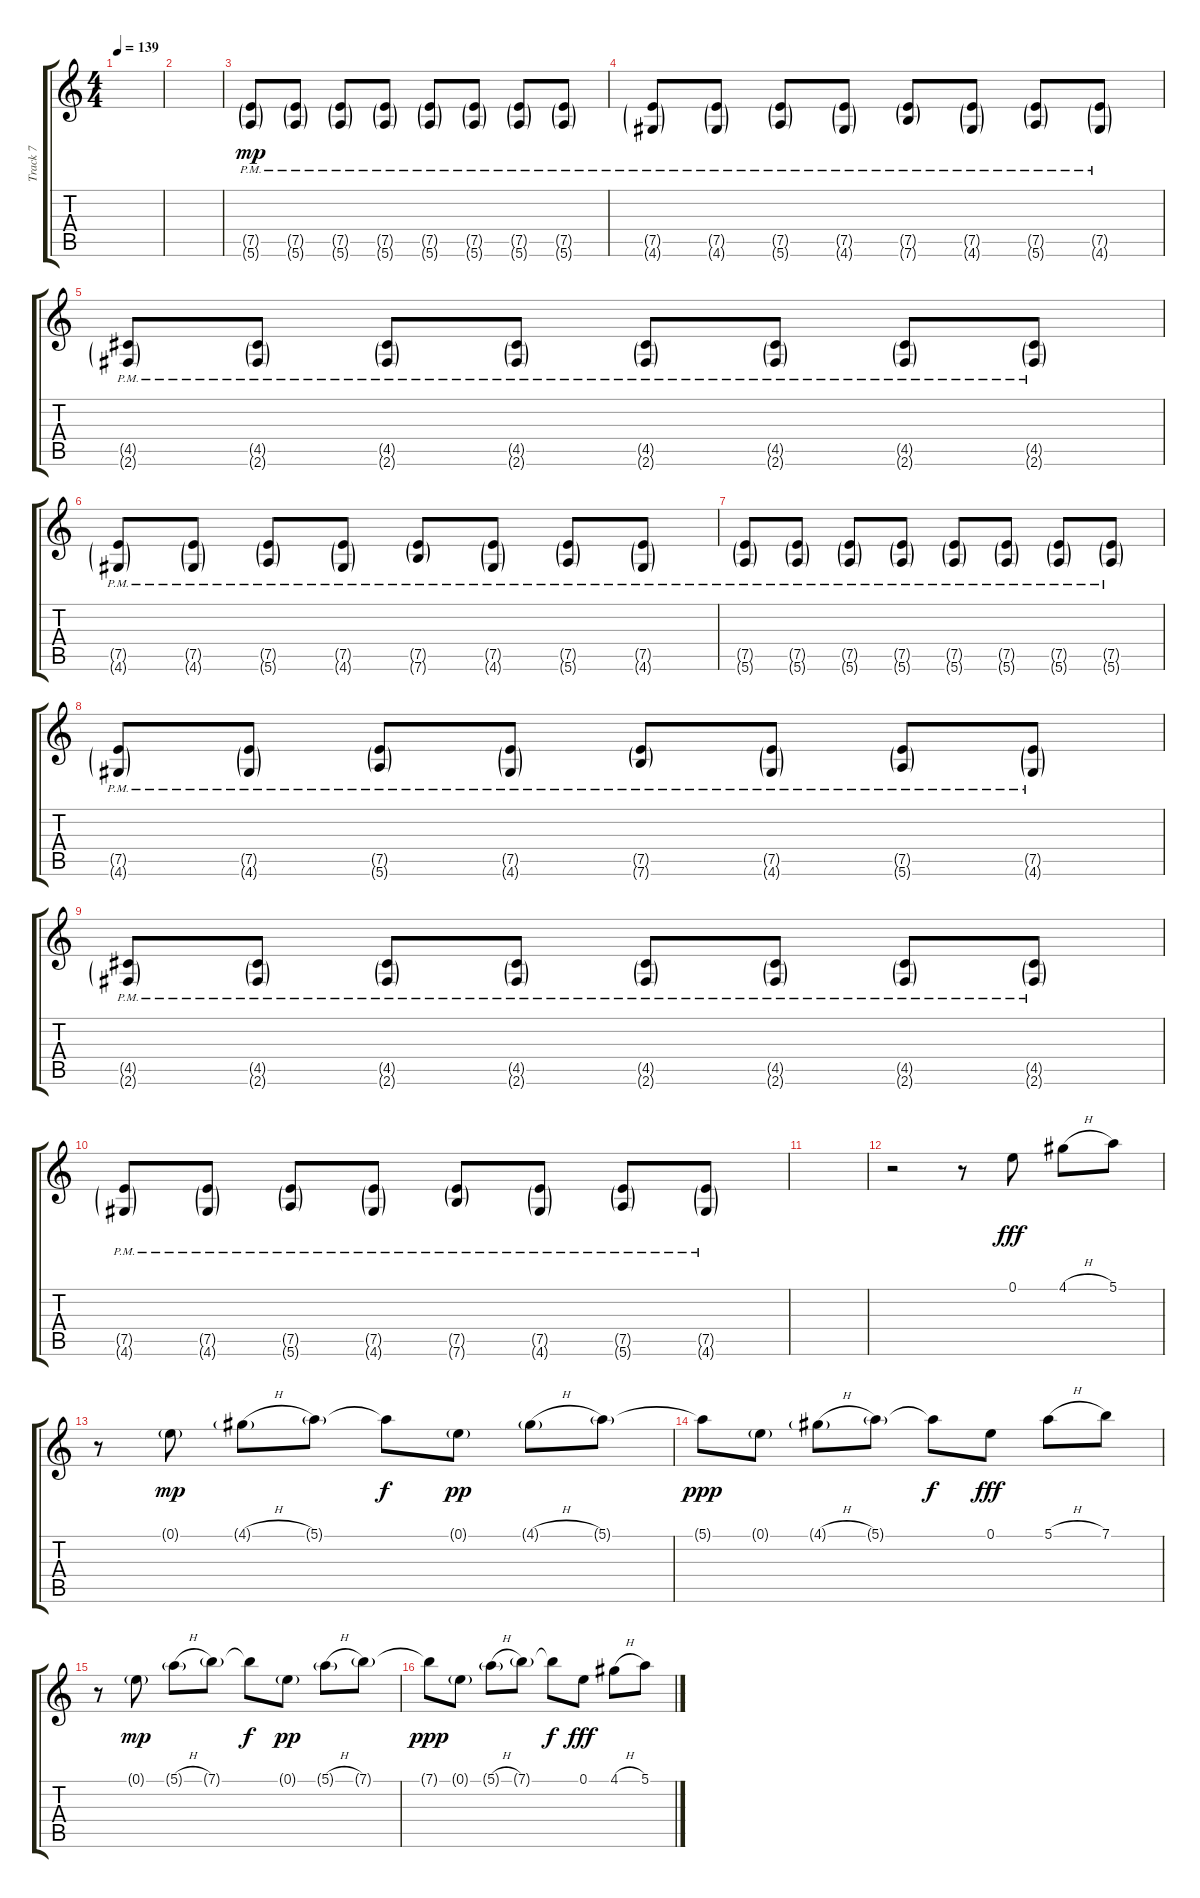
\track ("Track 7" "Track 7") {instrument overdrivenguitar}
\staff {score tabs}
\tuning (E4 B3 G3 D3 A2 E2) {hide}
\ts (4 4)
\tempo 139
\clef g2
\ks c
|
|
(7.5{g pm} 5.6{g pm}).8{dy mp volume 10 instrument overdrivenguitar} (7.5{g pm} 5.6{g pm}).8 (7.5{g pm} 5.6{g pm}).8 (7.5{g pm} 5.6{g pm}).8 (7.5{g pm} 5.6{g pm}).8 (7.5{g pm} 5.6{g pm}).8 (7.5{g pm} 5.6{g pm}).8 (7.5{g pm} 5.6{g pm}).8 |
(7.5{g pm} 4.6{g pm}).8 (7.5{g pm} 4.6{g pm}).8 (7.5{g pm} 5.6{g pm}).8 (7.5{g pm} 4.6{g pm}).8 (7.5{g pm} 7.6{g pm}).8 (7.5{g pm} 4.6{g pm}).8 (7.5{g pm} 5.6{g pm}).8 (7.5{g pm} 4.6{g pm}).8 |
(4.5{g pm} 2.6{g pm}).8 (4.5{g pm} 2.6{g pm}).8 (4.5{g pm} 2.6{g pm}).8 (4.5{g pm} 2.6{g pm}).8 (4.5{g pm} 2.6{g pm}).8 (4.5{g pm} 2.6{g pm}).8 (4.5{g pm} 2.6{g pm}).8 (4.5{g pm} 2.6{g pm}).8 |
(7.5{g pm} 4.6{g pm}).8 (7.5{g pm} 4.6{g pm}).8 (7.5{g pm} 5.6{g pm}).8 (7.5{g pm} 4.6{g pm}).8 (7.5{g pm} 7.6{g pm}).8 (7.5{g pm} 4.6{g pm}).8 (7.5{g pm} 5.6{g pm}).8 (7.5{g pm} 4.6{g pm}).8 |
(7.5{g pm} 5.6{g pm}).8{instrument overdrivenguitar} (7.5{g pm} 5.6{g pm}).8 (7.5{g pm} 5.6{g pm}).8 (7.5{g pm} 5.6{g pm}).8 (7.5{g pm} 5.6{g pm}).8 (7.5{g pm} 5.6{g pm}).8 (7.5{g pm} 5.6{g pm}).8 (7.5{g pm} 5.6{g pm}).8 |
(7.5{g pm} 4.6{g pm}).8 (7.5{g pm} 4.6{g pm}).8 (7.5{g pm} 5.6{g pm}).8 (7.5{g pm} 4.6{g pm}).8 (7.5{g pm} 7.6{g pm}).8 (7.5{g pm} 4.6{g pm}).8 (7.5{g pm} 5.6{g pm}).8 (7.5{g pm} 4.6{g pm}).8 |
(4.5{g pm} 2.6{g pm}).8 (4.5{g pm} 2.6{g pm}).8 (4.5{g pm} 2.6{g pm}).8 (4.5{g pm} 2.6{g pm}).8 (4.5{g pm} 2.6{g pm}).8 (4.5{g pm} 2.6{g pm}).8 (4.5{g pm} 2.6{g pm}).8 (4.5{g pm} 2.6{g pm}).8 |
(7.5{g pm} 4.6{g pm}).8 (7.5{g pm} 4.6{g pm}).8 (7.5{g pm} 5.6{g pm}).8 (7.5{g pm} 4.6{g pm}).8 (7.5{g pm} 7.6{g pm}).8 (7.5{g pm} 4.6{g pm}).8 (7.5{g pm} 5.6{g pm}).8 (7.5{g pm} 4.6{g pm}).8 |
|
r.2{instrument overdrivenguitar} r.8 0.1.8{dy fff} 4.1{h}.8 5.1.8 |
r.8 0.1{g}.8{dy mp} 4.1{h g}.8 5.1{g}.8 5.1{t}.8{dy f} 0.1{g}.8{dy pp} 4.1{h g}.8 5.1{g}.8 |
5.1{t}.8{dy ppp} 0.1{g}.8 4.1{h g}.8 5.1{g}.8 5.1{t}.8{dy f} 0.1.8{dy fff} 5.1{h}.8 7.1.8 |
r.8 0.1{g}.8{dy mp} 5.1{h g}.8 7.1{g}.8 7.1{t}.8{dy f} 0.1{g}.8{dy pp} 5.1{h g}.8 7.1{g}.8 |
7.1{t}.8{dy ppp} 0.1{g}.8 5.1{h g}.8 7.1{g}.8 7.1{t}.8{dy f} 0.1.8{dy fff} 4.1{h}.8 5.1.8
